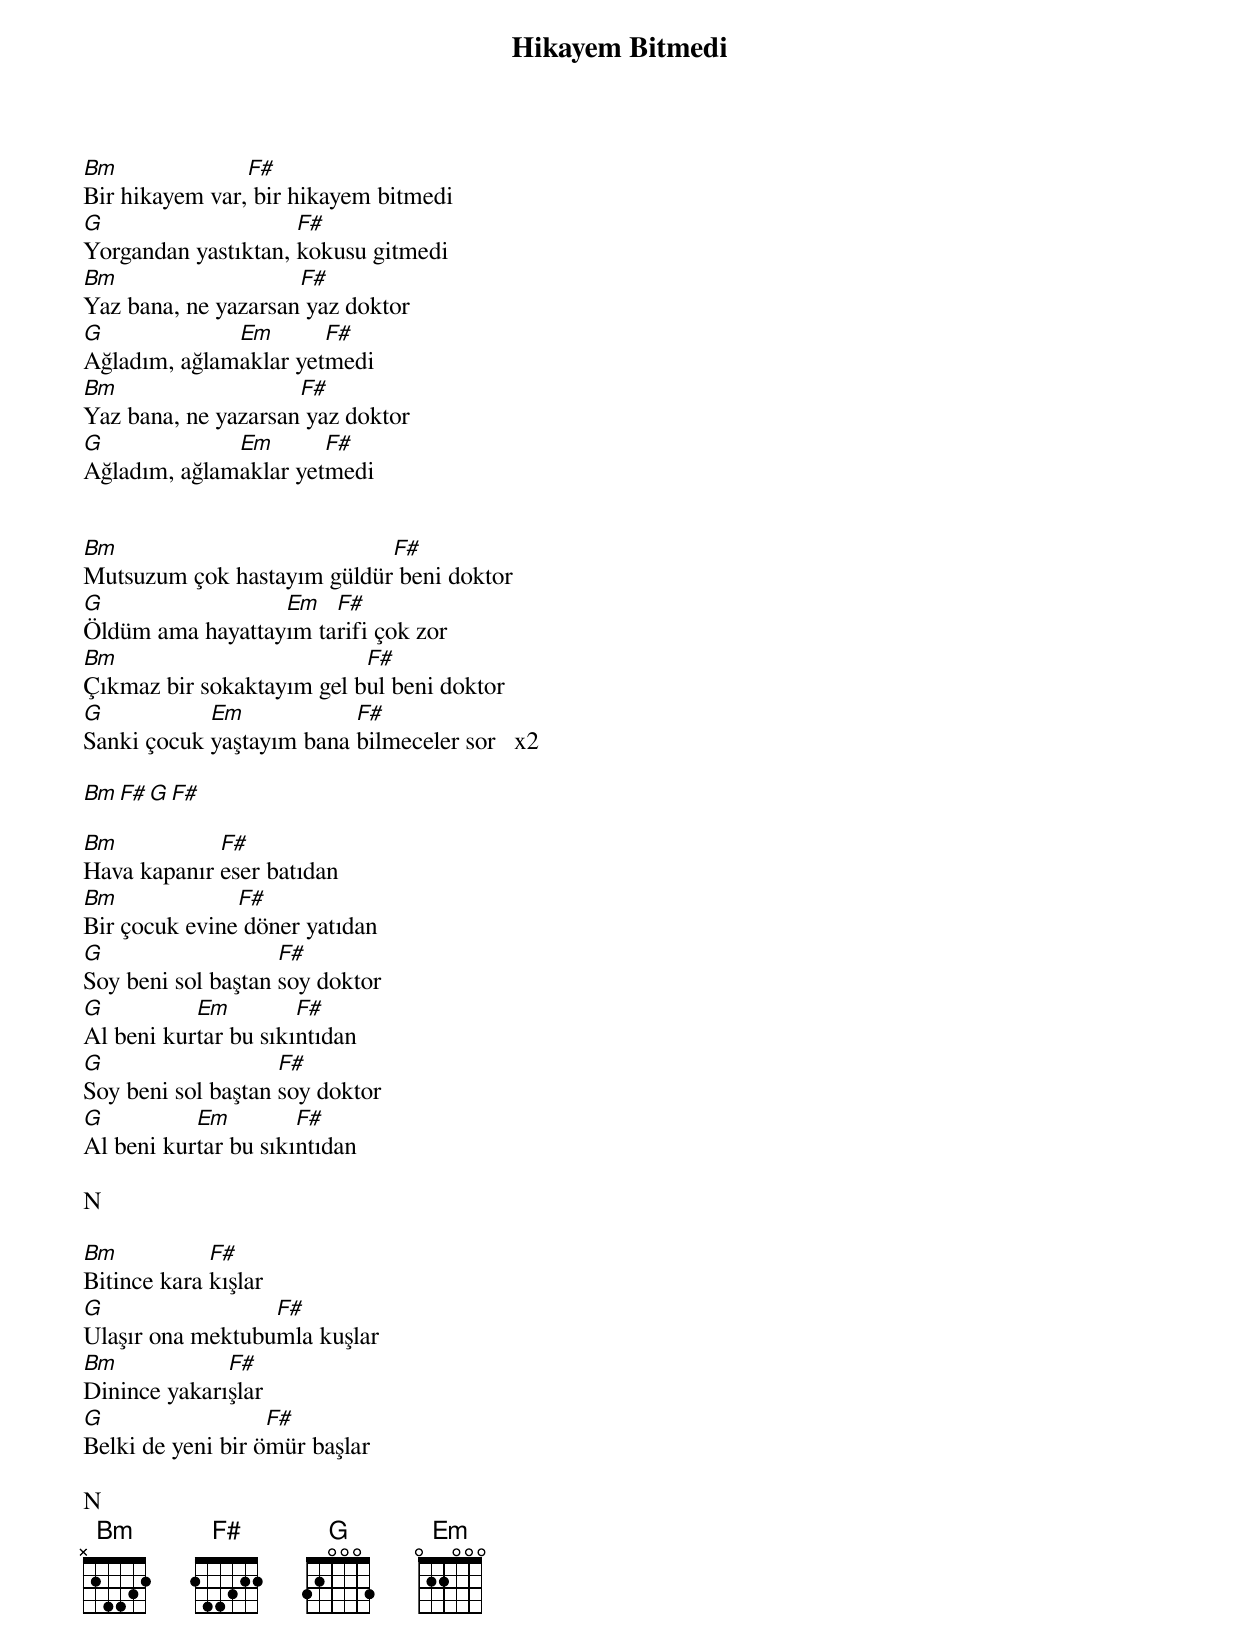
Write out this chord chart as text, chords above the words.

{title: Hikayem Bitmedi}
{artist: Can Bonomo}

Bm              F#
Bir hikayem var, bir hikayem bitmedi
G                    F#
Yorgandan yastıktan, kokusu gitmedi
Bm                   F#
Yaz bana, ne yazarsan yaz doktor
G             Em       F#
Ağladım, ağlamaklar yetmedi
Bm                   F#
Yaz bana, ne yazarsan yaz doktor
G             Em       F#
Ağladım, ağlamaklar yetmedi


Bm                          F#
Mutsuzum çok hastayım güldür beni doktor
G                 Em   F#
Öldüm ama hayattayım tarifi çok zor
Bm                         F#
Çıkmaz bir sokaktayım gel bul beni doktor
G           Em            F#
Sanki çocuk yaştayım bana bilmeceler sor   x2

Bm  F#  G  F#

Bm           F#
Hava kapanır eser batıdan
Bm             F#
Bir çocuk evine döner yatıdan
G                   F#
Soy beni sol baştan soy doktor
G          Em         F#
Al beni kurtar bu sıkıntıdan
G                   F#
Soy beni sol baştan soy doktor
G          Em         F#
Al beni kurtar bu sıkıntıdan

N

Bm           F#
Bitince kara kışlar
G                 F#
Ulaşır ona mektubumla kuşlar
Bm            F#
Dinince yakarışlar
G                  F#
Belki de yeni bir ömür başlar

N
